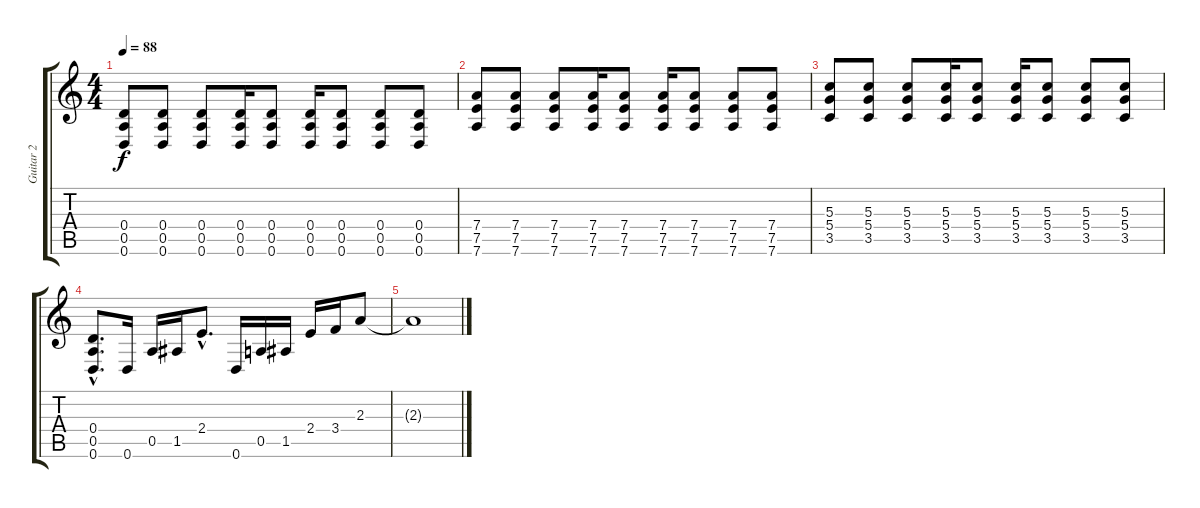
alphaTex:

\track ("Guitar 2" "Guitar 2") {instrument distortionguitar}
\staff {score tabs}
\tuning (E4 B3 G3 D3 A2 D2) {hide}
\ts (4 4)
\tempo 88
\clef g2
\ks c
(0.4 0.5 0.6).8{dy f} (0.4 0.5 0.6).8 (0.4 0.5 0.6).8 (0.4 0.5 0.6).16 (0.4 0.5 0.6).8 (0.4 0.5 0.6).16 (0.4 0.5 0.6).8 (0.4 0.5 0.6).8 (0.4 0.5 0.6).8 |
(7.4 7.5 7.6).8 (7.4 7.5 7.6).8 (7.4 7.5 7.6).8 (7.4 7.5 7.6).16 (7.4 7.5 7.6).8 (7.4 7.5 7.6).16 (7.4 7.5 7.6).8 (7.4 7.5 7.6).8 (7.4 7.5 7.6).8 |
(5.3 5.4 3.5).8 (5.3 5.4 3.5).8 (5.3 5.4 3.5).8 (5.3 5.4 3.5).16 (5.3 5.4 3.5).8 (5.3 5.4 3.5).16 (5.3 5.4 3.5).8 (5.3 5.4 3.5).8 (5.3 5.4 3.5).8 |
(0.4{hac} 0.5{hac} 0.6{hac}).8{d} 0.6.16 0.5.16 1.5.16 2.4{hac}.8{d} 0.6.16 0.5.16 1.5.16 2.4.16 3.4.16 2.3.8 |
2.3{t}.1{volume 0}
